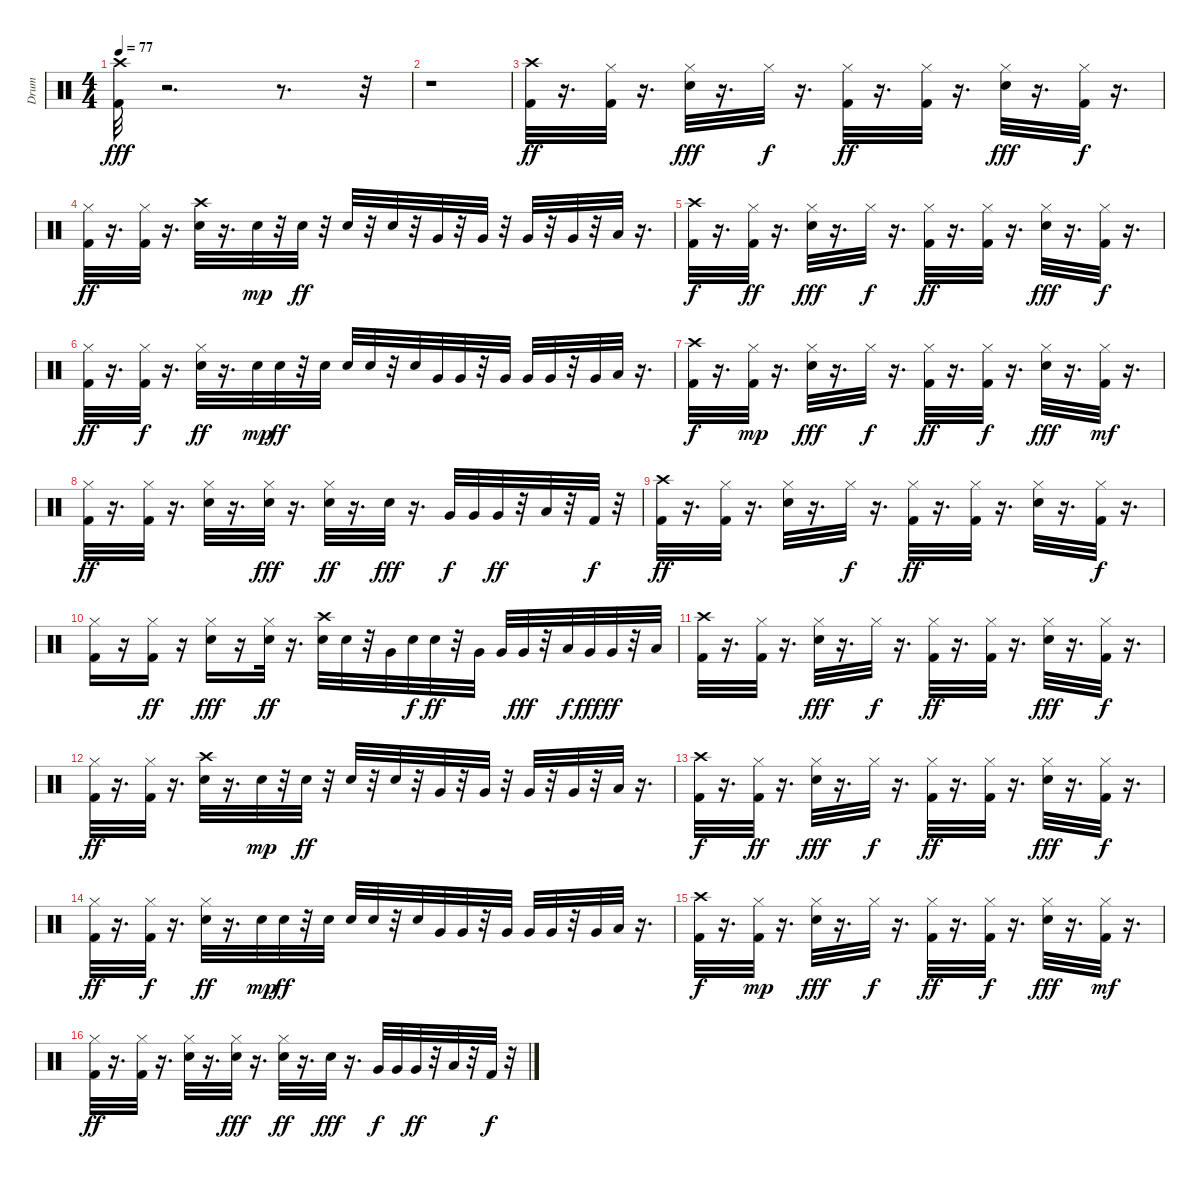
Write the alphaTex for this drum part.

\track ("Drum" "Drum") {instrument percussion}
\staff {score}
\articulation defaults
\ts (4 4)
\tempo 77
\clef neutral
\ks c
("Crash high (hit)" "Kick (hit) 2").32{dy fff} r.2{d} r.8{d} r.32 |
r.1 |
("Crash high (hit)" "Kick (hit) 2").32{dy ff} r.16{d} ("Hi-Hat (closed)" "Kick (hit) 2").32 r.16{d} ("Hi-Hat (closed)" "Snare (hit) 2").32{dy fff} r.16{d} "Hi-Hat (closed)".32{dy f} r.16{d} ("Hi-Hat (closed)" "Kick (hit) 2").32{dy ff} r.16{d} ("Hi-Hat (closed)" "Kick (hit) 2").32 r.16{d} ("Hi-Hat (closed)" "Snare (hit) 2").32{dy fff} r.16{d} ("Hi-Hat (closed)" "Kick (hit) 2").32{dy f} r.16{d} |
("Hi-Hat (closed)" "Kick (hit) 2").32{dy ff} r.16{d} ("Hi-Hat (closed)" "Kick (hit) 2").32 r.16{d} ("Snare (hit) 2" "Crash high (hit)").32 r.16{d} "Snare (hit) 2".32{dy mp} r.32 "Snare (hit) 2".32{dy ff} r.32 "Snare (hit) 2".32 r.32 "Snare (hit) 2".32 r.32 "Very Low Tom (hit)".32 r.32 "Very Low Tom (hit)".32 r.32 "Very Low Tom (hit)".32 r.32 "Very Low Tom (hit)".32 r.32 "Low Floor Tom (hit)".32 r.16{d} |
("Kick (hit) 2" "Crash high (hit)").32{dy f} r.16{d} ("Hi-Hat (closed)" "Kick (hit) 2").32{dy ff} r.16{d} ("Hi-Hat (closed)" "Snare (hit) 2").32{dy fff} r.16{d} "Hi-Hat (closed)".32{dy f} r.16{d} ("Hi-Hat (closed)" "Kick (hit) 2").32{dy ff} r.16{d} ("Hi-Hat (closed)" "Kick (hit) 2").32 r.16{d} ("Hi-Hat (closed)" "Snare (hit) 2").32{dy fff} r.16{d} ("Hi-Hat (closed)" "Kick (hit) 2").32{dy f} r.16{d} |
("Hi-Hat (closed)" "Kick (hit) 2").32{dy ff} r.16{d} ("Kick (hit) 2" "Hi-Hat (closed)").32{dy f} r.16{d} ("Snare (hit) 2" "Hi-Hat (closed)").32{dy ff} r.16{d} "Snare (hit) 2".32{dy mp} "Snare (hit) 2".32{dy ff} r.32 "Snare (hit) 2".32 "Snare (hit) 2".32 "Snare (hit) 2".32 r.32 "Snare (hit) 2".32 "Very Low Tom (hit)".32 "Very Low Tom (hit)".32 r.32 "Very Low Tom (hit)".32 "Very Low Tom (hit)".32 "Very Low Tom (hit)".32 r.32 "Very Low Tom (hit)".32 "Low Floor Tom (hit)".32 r.16{d} |
("Crash high (hit)" "Kick (hit) 2").32{dy f} r.16{d} ("Hi-Hat (closed)" "Kick (hit) 2").32{dy mp} r.16{d} ("Hi-Hat (closed)" "Snare (hit) 2").32{dy fff} r.16{d} "Hi-Hat (closed)".32{dy f} r.16{d} ("Hi-Hat (closed)" "Kick (hit) 2").32{dy ff} r.16{d} ("Hi-Hat (closed)" "Kick (hit) 2").32{dy f} r.16{d} ("Hi-Hat (closed)" "Snare (hit) 2").32{dy fff} r.16{d} ("Kick (hit) 2" "Hi-Hat (closed)").32{dy mf} r.16{d} |
("Kick (hit) 2" "Hi-Hat (closed)").32{dy ff} r.16{d} ("Hi-Hat (closed)" "Kick (hit) 2").32 r.16{d} ("Snare (hit) 2" "Hi-Hat (closed)").32 r.16{d} ("Snare (hit) 2" "Hi-Hat (closed)").32{dy fff} r.16{d} ("Hi-Hat (closed)" "Snare (hit) 2").32{dy ff} r.16{d} "Snare (hit) 2".32{dy fff} r.16{d} "Very Low Tom (hit)".32{dy f} "Very Low Tom (hit)".32 "Very Low Tom (hit)".32{dy ff} r.32 "Low Floor Tom (hit)".32 r.32 "Kick (hit) 2".32{dy f} r.32 |
("Crash high (hit)" "Kick (hit) 2").32{dy ff} r.16{d} ("Kick (hit) 2" "Hi-Hat (closed)").32 r.16{d} ("Hi-Hat (closed)" "Snare (hit) 2").32 r.16{d} "Hi-Hat (closed)".32{dy f} r.16{d} ("Hi-Hat (closed)" "Kick (hit) 2").32{dy ff} r.16{d} ("Kick (hit) 2" "Hi-Hat (closed)").32 r.16{d} ("Snare (hit) 2" "Hi-Hat (closed)").32 r.16{d} ("Hi-Hat (closed)" "Kick (hit) 2").32{dy f} r.16{d} |
("Hi-Hat (closed)" "Kick (hit) 2").16 r.16 ("Hi-Hat (closed)" "Kick (hit) 2").16{dy ff} r.16 ("Snare (hit) 2" "Hi-Hat (closed)").16{dy fff} r.16 ("Snare (hit) 2" "Hi-Hat (closed)").32{dy ff} r.16{d} ("Snare (hit) 2" "Crash high (hit)").32 "Snare (hit) 2".32 r.32 "Very Low Tom (hit)".32 "Snare (hit) 2".32{dy f} "Snare (hit) 2".32{dy ff} r.32 "Very Low Tom (hit)".32 "Very Low Tom (hit)".32 "Very Low Tom (hit)".32{dy fff} r.32 "Low Floor Tom (hit)".32{dy f} "Very Low Tom (hit)".32{dy fff} "Very Low Tom (hit)".32{dy ff} r.32 "Low Floor Tom (hit)".32 |
("Kick (hit) 2" "Crash high (hit)").32 r.16{d} ("Hi-Hat (closed)" "Kick (hit) 2").32 r.16{d} ("Hi-Hat (closed)" "Snare (hit) 2").32{dy fff} r.16{d} "Hi-Hat (closed)".32{dy f} r.16{d} ("Hi-Hat (closed)" "Kick (hit) 2").32{dy ff} r.16{d} ("Hi-Hat (closed)" "Kick (hit) 2").32 r.16{d} ("Hi-Hat (closed)" "Snare (hit) 2").32{dy fff} r.16{d} ("Hi-Hat (closed)" "Kick (hit) 2").32{dy f} r.16{d} |
("Hi-Hat (closed)" "Kick (hit) 2").32{dy ff} r.16{d} ("Hi-Hat (closed)" "Kick (hit) 2").32 r.16{d} ("Snare (hit) 2" "Crash high (hit)").32 r.16{d} "Snare (hit) 2".32{dy mp} r.32 "Snare (hit) 2".32{dy ff} r.32 "Snare (hit) 2".32 r.32 "Snare (hit) 2".32 r.32 "Very Low Tom (hit)".32 r.32 "Very Low Tom (hit)".32 r.32 "Very Low Tom (hit)".32 r.32 "Very Low Tom (hit)".32 r.32 "Low Floor Tom (hit)".32 r.16{d} |
("Kick (hit) 2" "Crash high (hit)").32{dy f} r.16{d} ("Hi-Hat (closed)" "Kick (hit) 2").32{dy ff} r.16{d} ("Hi-Hat (closed)" "Snare (hit) 2").32{dy fff} r.16{d} "Hi-Hat (closed)".32{dy f} r.16{d} ("Hi-Hat (closed)" "Kick (hit) 2").32{dy ff} r.16{d} ("Hi-Hat (closed)" "Kick (hit) 2").32 r.16{d} ("Hi-Hat (closed)" "Snare (hit) 2").32{dy fff} r.16{d} ("Hi-Hat (closed)" "Kick (hit) 2").32{dy f} r.16{d} |
("Hi-Hat (closed)" "Kick (hit) 2").32{dy ff} r.16{d} ("Kick (hit) 2" "Hi-Hat (closed)").32{dy f} r.16{d} ("Snare (hit) 2" "Hi-Hat (closed)").32{dy ff} r.16{d} "Snare (hit) 2".32{dy mp} "Snare (hit) 2".32{dy ff} r.32 "Snare (hit) 2".32 "Snare (hit) 2".32 "Snare (hit) 2".32 r.32 "Snare (hit) 2".32 "Very Low Tom (hit)".32 "Very Low Tom (hit)".32 r.32 "Very Low Tom (hit)".32 "Very Low Tom (hit)".32 "Very Low Tom (hit)".32 r.32 "Very Low Tom (hit)".32 "Low Floor Tom (hit)".32 r.16{d} |
("Crash high (hit)" "Kick (hit) 2").32{dy f} r.16{d} ("Hi-Hat (closed)" "Kick (hit) 2").32{dy mp} r.16{d} ("Hi-Hat (closed)" "Snare (hit) 2").32{dy fff} r.16{d} "Hi-Hat (closed)".32{dy f} r.16{d} ("Hi-Hat (closed)" "Kick (hit) 2").32{dy ff} r.16{d} ("Hi-Hat (closed)" "Kick (hit) 2").32{dy f} r.16{d} ("Hi-Hat (closed)" "Snare (hit) 2").32{dy fff} r.16{d} ("Kick (hit) 2" "Hi-Hat (closed)").32{dy mf} r.16{d} |
("Kick (hit) 2" "Hi-Hat (closed)").32{dy ff} r.16{d} ("Hi-Hat (closed)" "Kick (hit) 2").32 r.16{d} ("Snare (hit) 2" "Hi-Hat (closed)").32 r.16{d} ("Snare (hit) 2" "Hi-Hat (closed)").32{dy fff} r.16{d} ("Hi-Hat (closed)" "Snare (hit) 2").32{dy ff} r.16{d} "Snare (hit) 2".32{dy fff} r.16{d} "Very Low Tom (hit)".32{dy f} "Very Low Tom (hit)".32 "Very Low Tom (hit)".32{dy ff} r.32 "Low Floor Tom (hit)".32 r.32 "Kick (hit) 2".32{dy f} r.32
